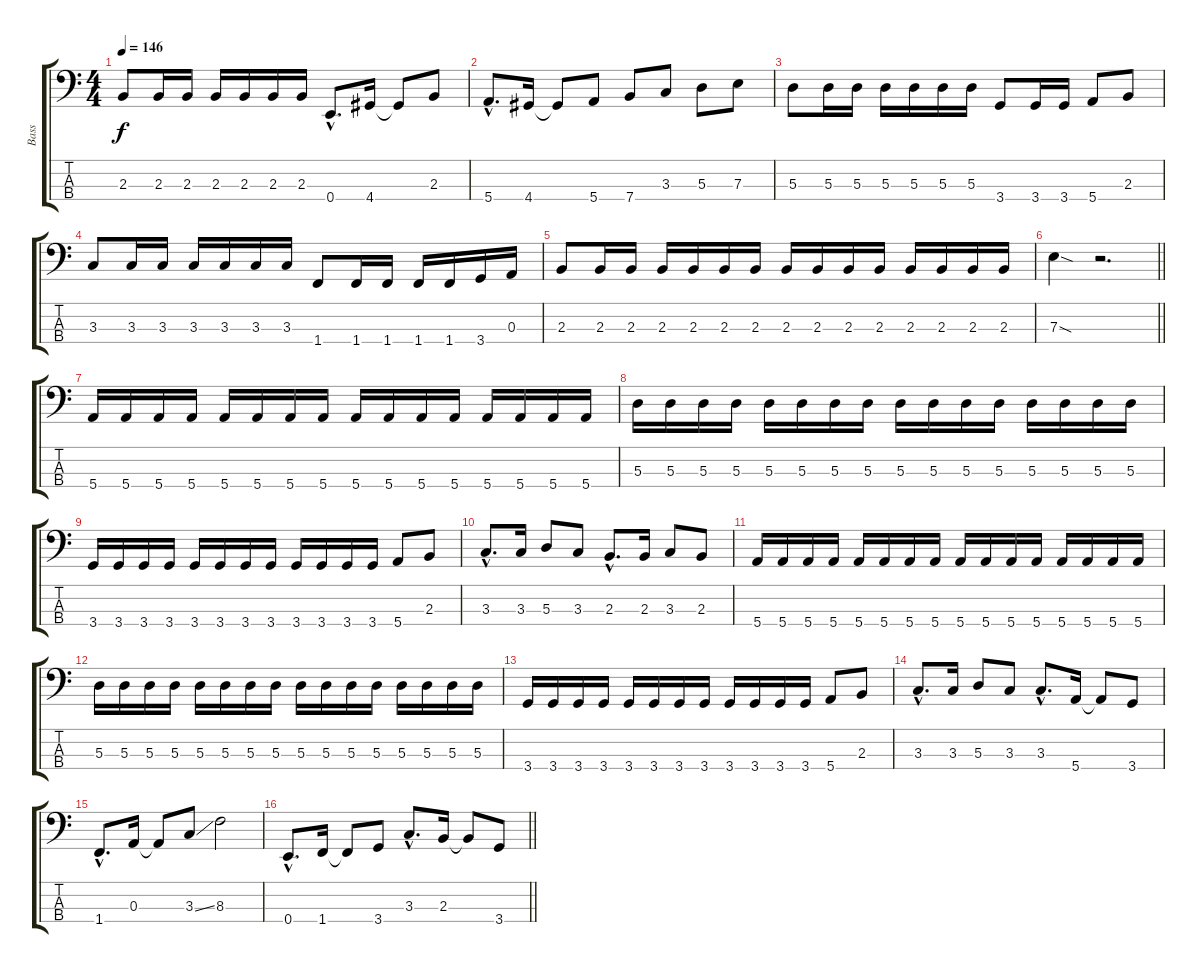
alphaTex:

\track ("Bass" "Bass") {instrument electricbassfinger}
\staff {score tabs}
\tuning (G2 D2 A1 E1) {hide}
\ts (4 4)
\tempo 146
\clef f4
\ks c
2.3.8{dy f} 2.3.16 2.3.16 2.3.16 2.3.16 2.3.16 2.3.16 0.4{hac}.8{d} 4.4.16 4.4{t}.8 2.3.8 |
5.4{hac}.8{d} 4.4.16 4.4{t}.8 5.4.8 7.4.8 3.3.8 5.3.8 7.3.8 |
5.3.8 5.3.16 5.3.16 5.3.16 5.3.16 5.3.16 5.3.16 3.4.8 3.4.16 3.4.16 5.4.8 2.3.8 |
3.3.8 3.3.16 3.3.16 3.3.16 3.3.16 3.3.16 3.3.16 1.4.8 1.4.16 1.4.16 1.4.16 1.4.16 3.4.16 0.3.16 |
2.3.8 2.3.16 2.3.16 2.3.16 2.3.16 2.3.16 2.3.16 2.3.16 2.3.16 2.3.16 2.3.16 2.3.16 2.3.16 2.3.16 2.3.16 |
\barLineRight lightlight
7.3{sod}.4 r.2{d} |
5.4.16 5.4.16 5.4.16 5.4.16 5.4.16 5.4.16 5.4.16 5.4.16 5.4.16 5.4.16 5.4.16 5.4.16 5.4.16 5.4.16 5.4.16 5.4.16 |
5.3.16 5.3.16 5.3.16 5.3.16 5.3.16 5.3.16 5.3.16 5.3.16 5.3.16 5.3.16 5.3.16 5.3.16 5.3.16 5.3.16 5.3.16 5.3.16 |
3.4.16 3.4.16 3.4.16 3.4.16 3.4.16 3.4.16 3.4.16 3.4.16 3.4.16 3.4.16 3.4.16 3.4.16 5.4.8 2.3.8 |
3.3{hac}.8{d} 3.3.16 5.3.8 3.3.8 2.3{hac}.8{d} 2.3.16 3.3.8 2.3.8 |
5.4.16 5.4.16 5.4.16 5.4.16 5.4.16 5.4.16 5.4.16 5.4.16 5.4.16 5.4.16 5.4.16 5.4.16 5.4.16 5.4.16 5.4.16 5.4.16 |
5.3.16 5.3.16 5.3.16 5.3.16 5.3.16 5.3.16 5.3.16 5.3.16 5.3.16 5.3.16 5.3.16 5.3.16 5.3.16 5.3.16 5.3.16 5.3.16 |
3.4.16 3.4.16 3.4.16 3.4.16 3.4.16 3.4.16 3.4.16 3.4.16 3.4.16 3.4.16 3.4.16 3.4.16 5.4.8 2.3.8 |
3.3{hac}.8{d} 3.3.16 5.3.8 3.3.8 3.3{hac}.8{d} 5.4.16 5.4{t}.8 3.4.8 |
1.4{hac}.8{d} 0.3.16 0.3{t}.8 3.3{ss}.8 8.3.2 |
\barLineRight lightlight
0.4{hac}.8{d} 1.4.16 1.4{t}.8 3.4.8 3.3{hac}.8{d} 2.3.16 2.3{t}.8 3.4.8
